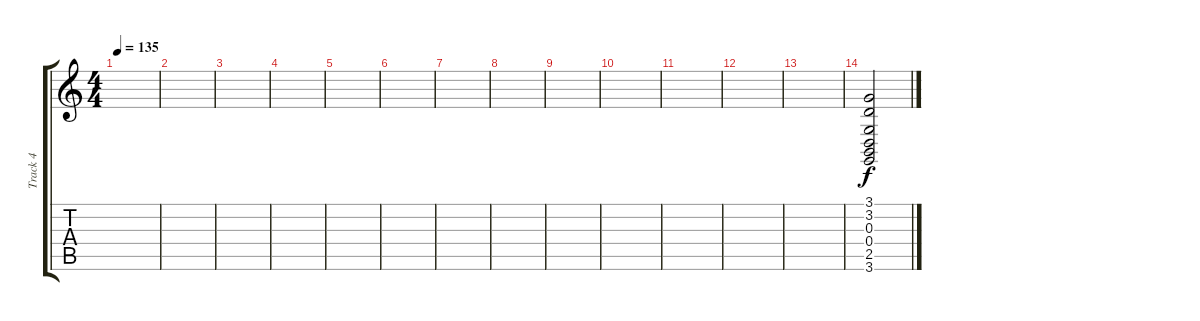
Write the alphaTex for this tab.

\track ("Track 4" "Track 4") {instrument pad1newage}
\staff {score tabs}
\tuning (E4 B3 G3 D3 A2 E2) {hide}
\ts (4 4)
\tempo 135
\clef g2
\ks c
|
|
|
|
|
|
|
|
|
|
|
|
|
(3.1 3.2 0.3 0.4 2.5 3.6).2
